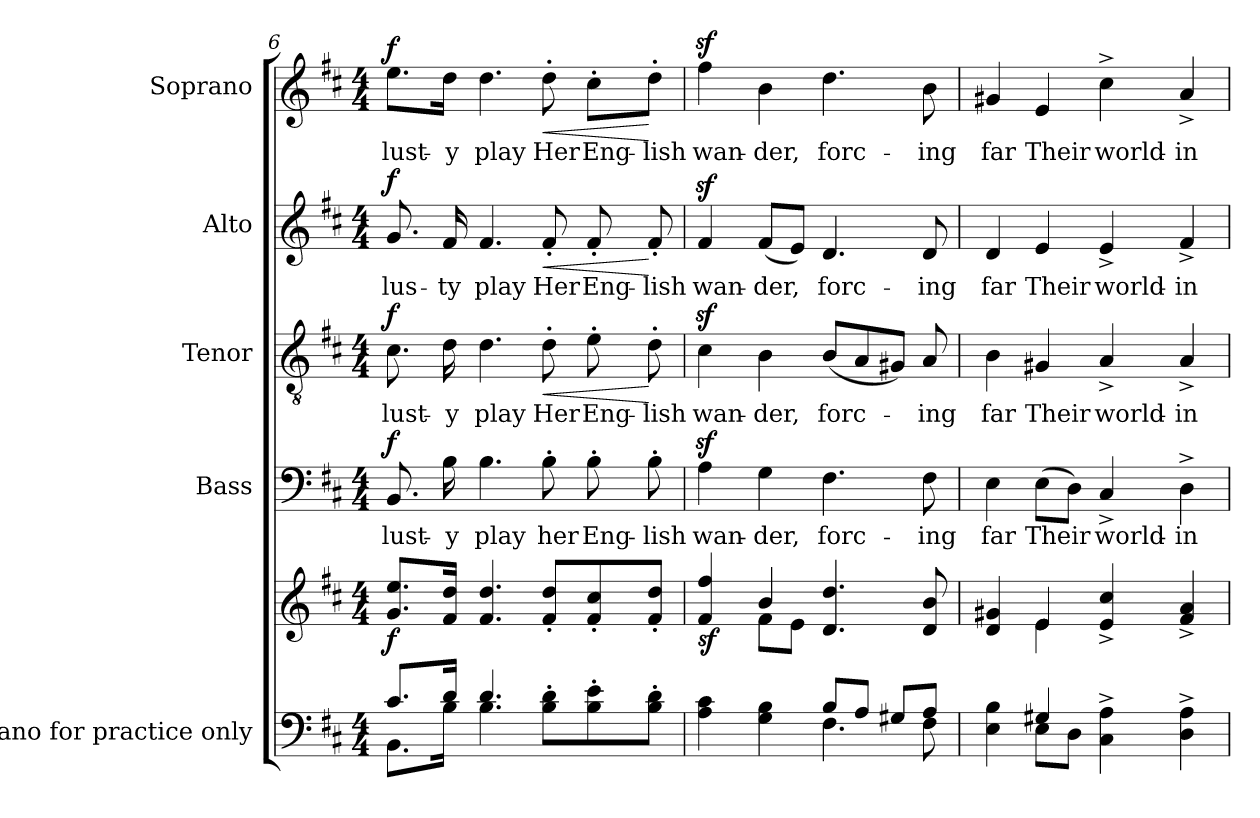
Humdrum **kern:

**kern	**kern	**dynam	**kern	**text	**dynam	**kern	**text	**dynam	**kern	**text	**dynam	**kern	**text	**dynam
*part5	*part5	*part5	*part4	*part4	*part4	*part3	*part3	*part3	*part2	*part2	*part2	*part1	*part1	*part1
*staff6	*staff5	*staff5/6	*staff4	*staff4	*staff4	*staff3	*staff3	*staff3	*staff2	*staff2	*staff2	*staff1	*staff1	*staff1
*I"Piano for practice only	*	*	*I"Bass	*	*	*I"Tenor	*	*	*I"Alto	*	*	*I"Soprano	*	*
*I'Pno	*	*	*	*	*	*	*	*	*	*	*	*	*	*
*clefF4	*clefG2	*	*clefF4	*	*	*clefGv2	*	*	*clefG2	*	*	*clefG2	*	*
*k[f#c#]	*k[f#c#]	*	*k[f#c#]	*	*	*k[f#c#]	*	*	*k[f#c#]	*	*	*k[f#c#]	*	*
*M4/4	*M4/4	*	*M4/4	*	*	*M4/4	*	*	*M4/4	*	*	*M4/4	*	*
=6	=6	=6	=6	=6	=6	=6	=6	=6	=6	=6	=6	=6	=6	=6
*^	*	*	*	*	*	*	*	*	*	*	*	*	*	*
!	!	!	!LO:DY:b	!	!LO:LY:b	!LO:DY:a	!	!LO:LY:b	!LO:DY:a	!	!LO:LY:b	!LO:DY:a	!	!LO:LY:b	!LO:DY:a
8.c#/L	8.BB\L	8.g/ 8.ee/L	f	8.BB/	lust-	f	8.c#\	lust-	f	8.g/	lus-	f	8.ee\L	lust-	f
!	!	!	!	!	!LO:LY:b	!	!	!LO:LY:b	!	!	!LO:LY:b	!	!	!LO:LY:b	!
16d/Jk	16B\Jk	16f#/ 16dd/Jk	.	16B\	-y	.	16d\	-y	.	16f#/	-ty	.	16dd\Jk	-y	.
!	!	!	!	!	!LO:LY:b	!	!	!LO:LY:b	!	!	!LO:LY:b	!	!	!LO:LY:b	!
4.d/	4.B\	4.f#/ 4.dd/	.	4.B\	play	.	4.d\	play	.	4.f#/	play	.	4.dd\	play	.
!	!	!	!	!	!LO:LY:b	!	!	!LO:LY:b	!LO:HP:b	!	!LO:LY:b	!LO:HP:b	!	!LO:LY:b	!LO:HP:b
8ryy	8B\' 8d\'L	8f#/' 8dd/'L	.	8B'\	her	.	8d'\	Her	<	8f#'/	Her	<	8dd'\	Her	<
!	!	!	!	!	!LO:LY:b	!	!	!LO:LY:b	!	!	!LO:LY:b	!	!	!LO:LY:b	!
8ryy	8B\' 8e\'	8f#/' 8cc#/'	.	8B'\	Eng-	.	8e'\	Eng-	.	8f#'/	Eng-	.	8cc#'\L	Eng-	.
!	!	!	!	!	!LO:LY:b	!	!	!LO:LY:b	!	!	!LO:LY:b	!	!	!LO:LY:b	!
8ryy	8B\' 8d\'J	8f#/' 8dd/'J	.	8B'\	-lish	.	8d'\	-lish	[	8f#'/	-lish	[	8dd'\J	-lish	[
!!LO:PB:g=z
=7	=7	=7	=7	=7	=7	=7	=7	=7	=7	=7	=7	=7	=7	=7	=7
*	*	*^	*	*	*	*	*	*	*	*	*	*	*	*	*
!	!	!	!	!LO:DY:b	!	!LO:LY:b	!	!	!LO:LY:b	!	!	!LO:LY:b	!	!	!LO:LY:b	!
4A\ 4c#\	2ryy	4f#/ 4ff#/	4ryy	sf	4Az>\	wan-	.	4c#z>\	wan-	.	4f#z>/	wan-	.	4ff#z>\	wan-	.
!	!	!	!	!	!	!LO:LY:b	!	!	!LO:LY:b	!	!	!LO:LY:b	!	!	!LO:LY:b	!
4G\ 4B\	.	4b/	8f#\L	.	4G\	-der,	.	4B\	-der,	.	(<8f#/L	-der,	.	4b\	-der,	.
.	.	.	8e\J	.	.	.	.	.	.	.	8e/J)	.	.	.	.	.
!	!	!	!	!	!	!LO:LY:b	!	!	!LO:LY:b	!	!	!LO:LY:b	!	!	!LO:LY:b	!
8B/L	4.F#\	4.d/ 4.dd/	2ryy	.	4.F#\	forc-	.	(<8B/L	forc-	.	4.d/	forc-	.	4.dd\	forc-	.
8A/J	.	.	.	.	.	.	.	8A/	.	.	.	.	.	.	.	.
8G#X/L	.	.	.	.	.	.	.	8G#X/J)	.	.	.	.	.	.	.	.
!	!	!	!	!	!	!LO:LY:b	!	!	!LO:LY:b	!	!	!LO:LY:b	!	!	!LO:LY:b	!
8A/J	8F#\	8d/ 8b/	.	.	8F#\	-ing	.	8A/	-ing	.	8d/	-ing	.	8b\	-ing	.
=8	=8	=8	=8	=8	=8	=8	=8	=8	=8	=8	=8	=8	=8	=8	=8	=8
!	!	!	!	!	!	!LO:LY:b	!	!	!LO:LY:b	!	!	!LO:LY:b	!	!	!LO:LY:b	!
4E\ 4B\	4ryy	4d/ 4g#X/	4ryy	.	4E\	far	.	4B\	far	.	4d/	far	.	4g#X/	far	.
!	!	!	!	!	!	!LO:LY:b	!	!	!LO:LY:b	!	!	!LO:LY:b	!	!	!LO:LY:b	!
4G#X/	8E\L	4e/	4e\	.	(>8E\L	Their	.	4G#X/	Their	.	4e/	Their	.	4e/	Their	.
.	8D\J	.	.	.	8D\J)	.	.	.	.	.	.	.	.	.	.	.
!	!	!	!	!	!	!LO:LY:b	!	!	!LO:LY:b	!	!	!LO:LY:b	!	!	!LO:LY:b	!
4C#\^ 4A\^	2ryy	4e/^ 4cc#/^	2ryy	.	4C#^/	world-	.	4A^/	world-	.	4e^/	world-	.	4cc#^\	world-	.
!	!	!	!	!	!	!LO:LY:b	!	!	!LO:LY:b	!	!	!LO:LY:b	!	!	!LO:LY:b	!
4D\^ 4A\^	.	4f#/^ 4a/^	.	.	4D^\	-in-	.	4A^/	-in-	.	4f#^/	-in-	.	4a^/	-in-	.
*v	*v	*	*	*	*	*	*	*	*	*	*	*	*	*	*	*
*	*v	*v	*	*	*	*	*	*	*	*	*	*	*	*	*
=	=	=	=	=	=	=	=	=	=	=	=	=	=	=
*-	*-	*-	*-	*-	*-	*-	*-	*-	*-	*-	*-	*-	*-	*-
